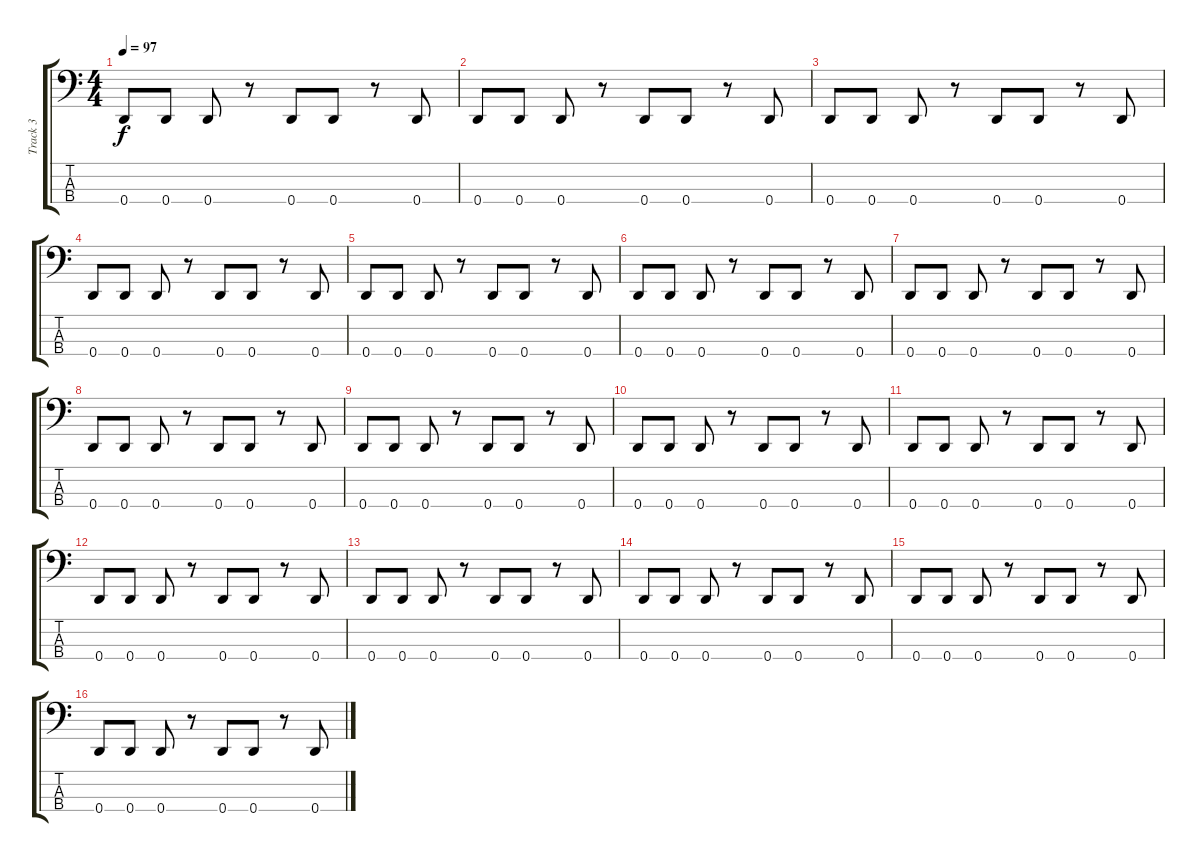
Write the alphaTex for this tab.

\track ("Track 3" "Track 3") {instrument electricbassfinger}
\staff {score tabs}
\tuning (G2 D2 A1 D1) {hide}
\ts (4 4)
\tempo 97
\clef f4
\ks c
0.4.8{dy f} 0.4.8 0.4.8 r.8 0.4.8 0.4.8 r.8 0.4.8 |
0.4.8 0.4.8 0.4.8 r.8 0.4.8 0.4.8 r.8 0.4.8 |
0.4.8 0.4.8 0.4.8 r.8 0.4.8 0.4.8 r.8 0.4.8 |
0.4.8 0.4.8 0.4.8 r.8 0.4.8 0.4.8 r.8 0.4.8 |
0.4.8 0.4.8 0.4.8 r.8 0.4.8 0.4.8 r.8 0.4.8 |
0.4.8 0.4.8 0.4.8 r.8 0.4.8 0.4.8 r.8 0.4.8 |
0.4.8 0.4.8 0.4.8 r.8 0.4.8 0.4.8 r.8 0.4.8 |
0.4.8 0.4.8 0.4.8 r.8 0.4.8 0.4.8 r.8 0.4.8 |
0.4.8 0.4.8 0.4.8 r.8 0.4.8 0.4.8 r.8 0.4.8 |
0.4.8 0.4.8 0.4.8 r.8 0.4.8 0.4.8 r.8 0.4.8 |
0.4.8 0.4.8 0.4.8 r.8 0.4.8 0.4.8 r.8 0.4.8 |
0.4.8 0.4.8 0.4.8 r.8 0.4.8 0.4.8 r.8 0.4.8 |
0.4.8 0.4.8 0.4.8 r.8 0.4.8 0.4.8 r.8 0.4.8 |
0.4.8 0.4.8 0.4.8 r.8 0.4.8 0.4.8 r.8 0.4.8 |
0.4.8 0.4.8 0.4.8 r.8 0.4.8 0.4.8 r.8 0.4.8 |
0.4.8 0.4.8 0.4.8 r.8 0.4.8 0.4.8 r.8 0.4.8
